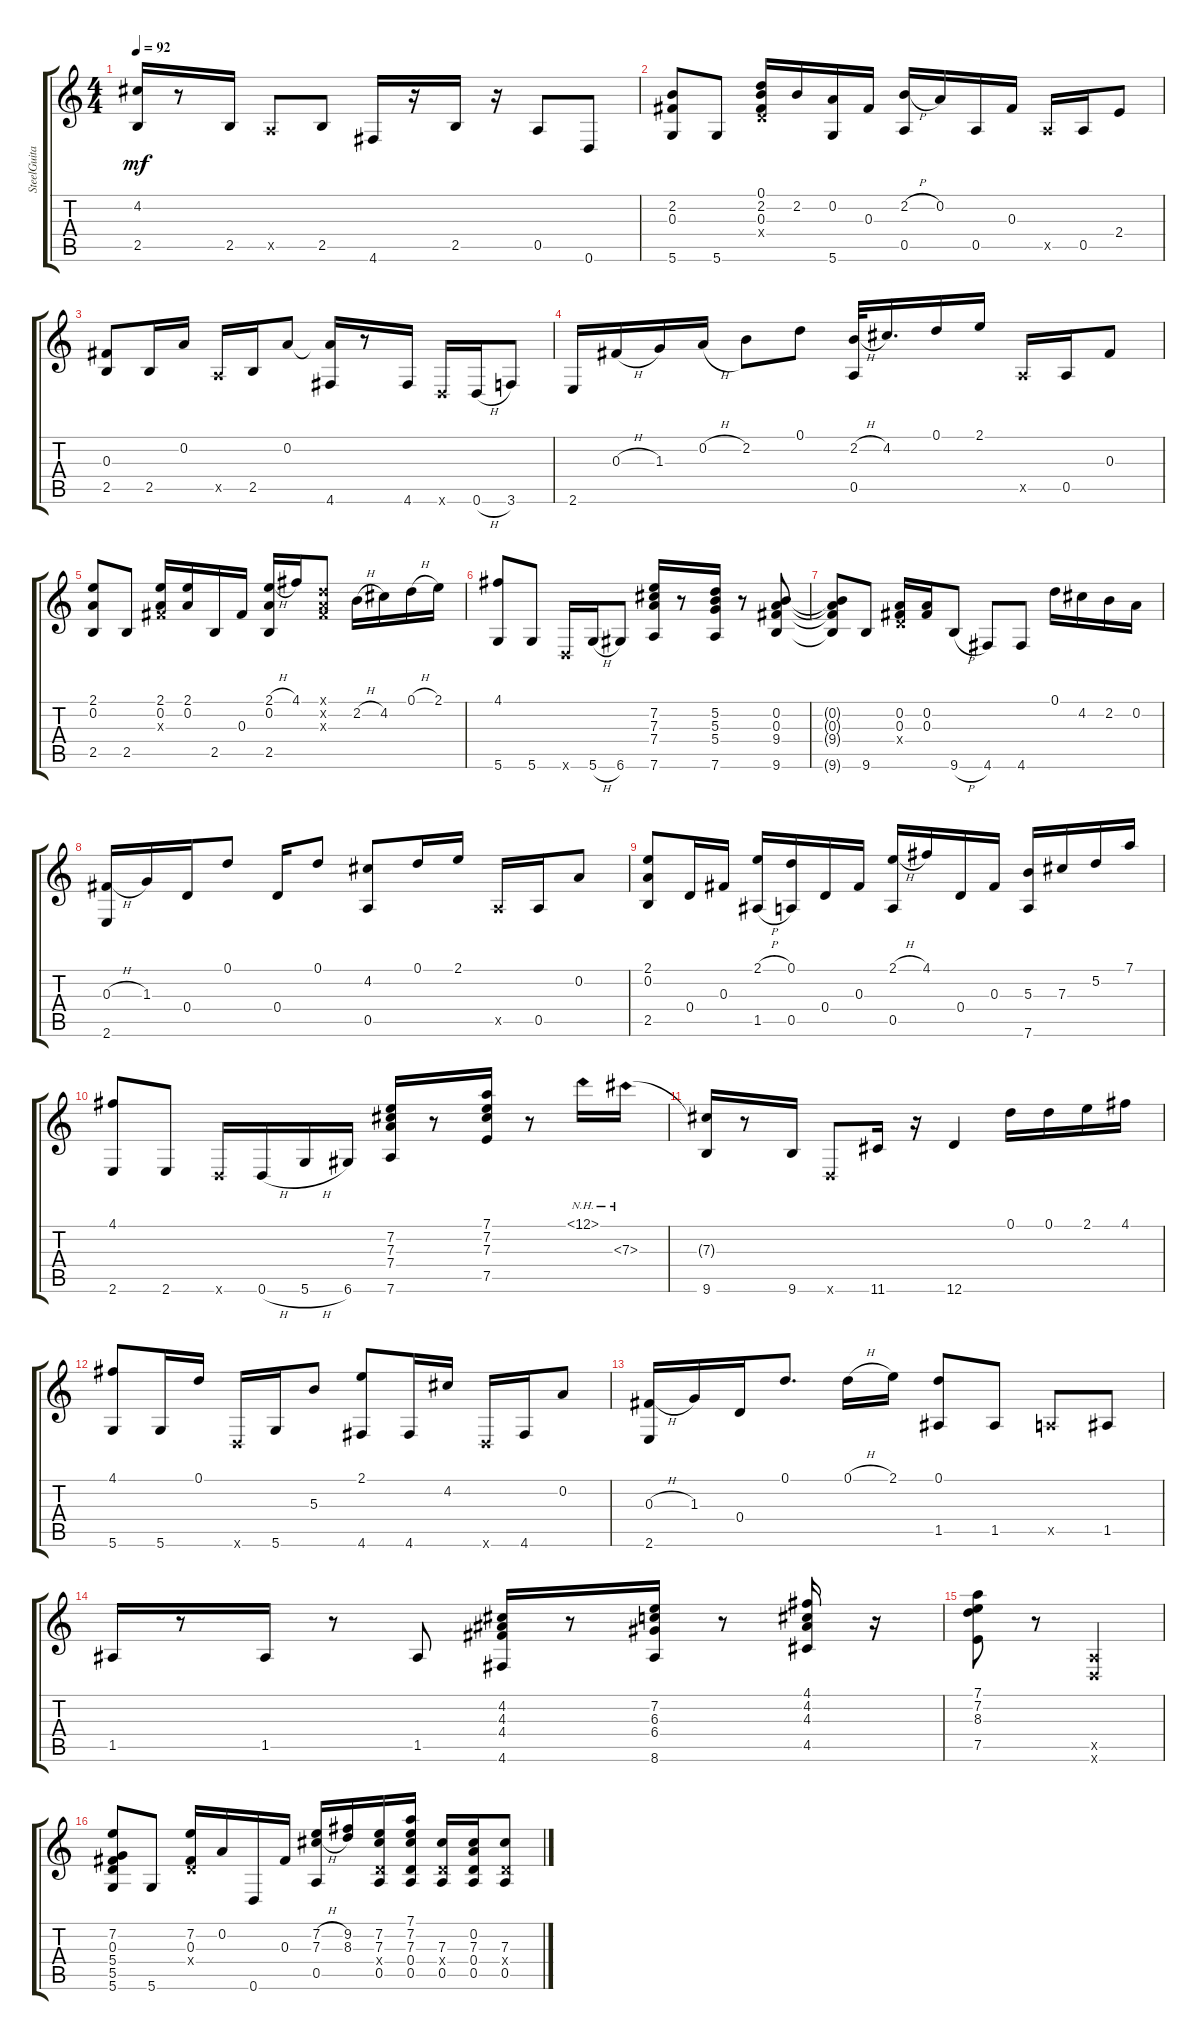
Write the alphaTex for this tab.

\track ("SteelGuitar" "SteelGuita") {instrument acousticguitarsteel}
\staff {score tabs}
\tuning (D4 A3 Gb3 D3 A2 D2) {hide}
\ts (4 4)
\tempo 92
\clef g2
\ks c
(4.2{t} 2.5).16{dy mf} r.8 2.5.16 0.5{x}.8 2.5.8 4.6.16 r.16 2.5.16 r.16 0.5.8 0.6.8 |
(2.2 0.3 5.6).8 5.6.8 (0.1 2.2 0.3 0.4{x}).16 2.2.16 (0.2 5.6).16 0.3.16 (2.2{h} 0.5).16 0.2.16 0.5.16 0.3.16 0.5{x}.16 0.5.16 2.4.8 |
(0.3 2.5).8 2.5.16 0.2.16 0.5{x}.16 2.5.16 0.2.8 (0.2{t} 4.6).16 r.8 4.6.16 0.6{x}.16 0.6{h}.16 3.6.8 |
2.6.16 0.3{h}.16 1.3.16 0.2{h}.16 2.2.8 0.1.8 (2.2{h} 0.5).32 4.2.16{d} 0.1.16 2.1.16 0.5{x}.16 0.5.16 0.3.8 |
(2.1 0.2 2.5).8 2.5.8 (2.1 0.2 0.3{x}).16 (2.1 0.2).16 2.5.16 0.3.16 (2.1{h} 0.2 2.5).16 4.1.16 (0.1{x} 0.2{x} 0.3{x}).8 2.2{h}.16 4.2.16 0.1{h}.16 2.1.16 |
(4.1 5.6).8 5.6.8 0.6{x}.16 5.6{h}.16 6.6.8 (7.2 7.3 7.4 7.6).16 r.8 (5.2 5.3 5.4 7.6).16 r.8 (0.2 0.3 9.4 9.6).8 |
(0.2{t} 0.3{t} 9.4{t} 9.6{t}).8 9.6.8 (0.2 0.3 0.4{x}).16 (0.2 0.3).16 9.6{h}.8 4.6.8 4.6.8 0.1.16 4.2.16 2.2.16 0.2.16 |
(0.3{h} 2.6).16 1.3.16 0.4.16 0.1.8 0.4.16 0.1.8 (4.2 0.5).8 0.1.16 2.1.16 0.5{x}.16 0.5.16 0.2.8 |
(2.1 0.2 2.5).8 0.4.16 0.3.16 (2.1{h} 1.5{h}).16 (0.1 0.5).16 0.4.16 0.3.16 (2.1{h} 0.5).16 4.1.16 0.4.16 0.3.16 (5.3 7.6).16 7.3.16 5.2.16 7.1.16 |
(4.1 2.6).8 2.6.8 0.6{x}.16 0.6{h}.16 5.6{h}.16 6.6.16 (7.2 7.3 7.4 7.6).16 r.8 (7.1 7.2 7.3 7.5).16 r.8 12.1{nh}.16 7.3{nh}.16 |
(7.3{t} 9.6).16 r.8 9.6.16 0.6{x}.8 11.6.16 r.16 12.6.4 0.1.16 0.1.16 2.1.16 4.1.16 |
(4.1 5.6).8 5.6.16 0.1.16 0.6{x}.16 5.6.16 5.3.8 (2.1 4.6).8 4.6.16 4.2.16 0.6{x}.16 4.6.16 0.2.8 |
(0.3{h} 2.6).16 1.3.16 0.4.16 0.1.8{d} 0.1{h}.16 2.1.16 (0.1 1.5).8 1.5.8 0.5{x}.8 1.5.8 |
1.5.16 r.8 1.5.16 r.8 1.5.8 (4.2 4.3 4.4 4.6).16 r.8 (7.2 6.3 6.4 8.6).16 r.8 (4.1 4.2 4.3 4.5).16 r.16 |
(7.1 7.2 8.3 7.5).8 r.8 (0.5{x} 0.6{x}).4 |
(7.2 0.3 5.4 5.5 5.6).8 5.6.8 (7.2 0.3 0.4{x}).16 0.2.16 0.6.16 0.3.16 (7.2{h} 7.3{h} 0.5).16 (9.2 8.3).16 (7.2 7.3 0.4{x} 0.5).16 (7.1 7.2 7.3 0.4 0.5).16 (7.3 0.4{x} 0.5).16 (0.2 7.3 0.4 0.5).16 (7.3 0.4{x} 0.5).8
